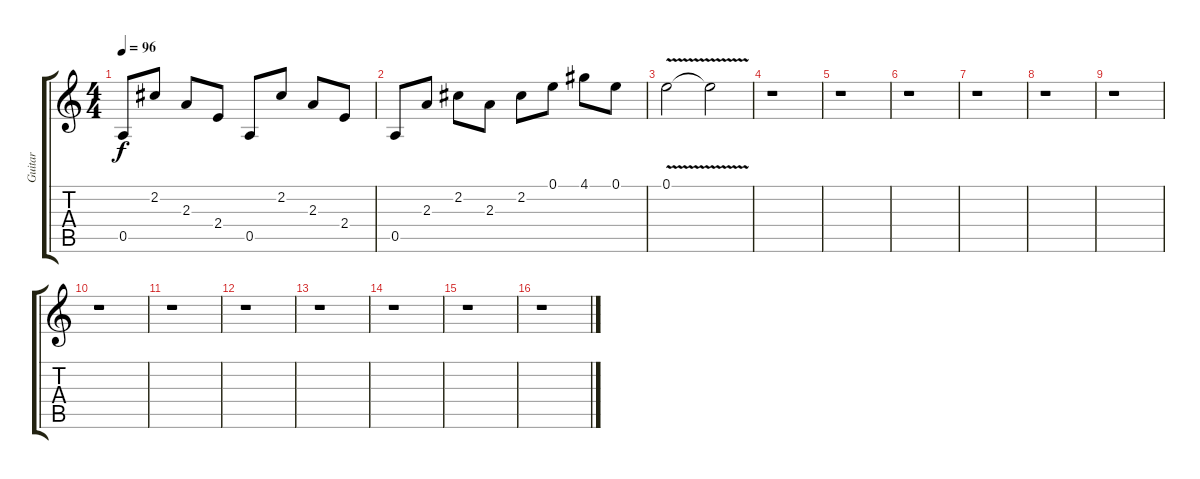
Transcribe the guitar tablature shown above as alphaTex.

\track ("Guitar" "Guitar") {instrument electricguitarjazz}
\staff {score tabs}
\tuning (E4 B3 G3 D3 A2 E2) {hide}
\ts (4 4)
\tempo 96
\clef g2
\ks c
0.5.8{dy f} 2.2.8 2.3.8 2.4.8 0.5.8 2.2.8 2.3.8 2.4.8 |
0.5.8 2.3.8 2.2.8 2.3.8 2.2.8 0.1.8 4.1.8 0.1.8 |
0.1{v}.2 0.1{t}.2 |
r.1 |
r.1 |
r.1 |
r.1 |
r.1 |
r.1 |
r.1 |
r.1 |
r.1 |
r.1 |
r.1 |
r.1 |
r.1
